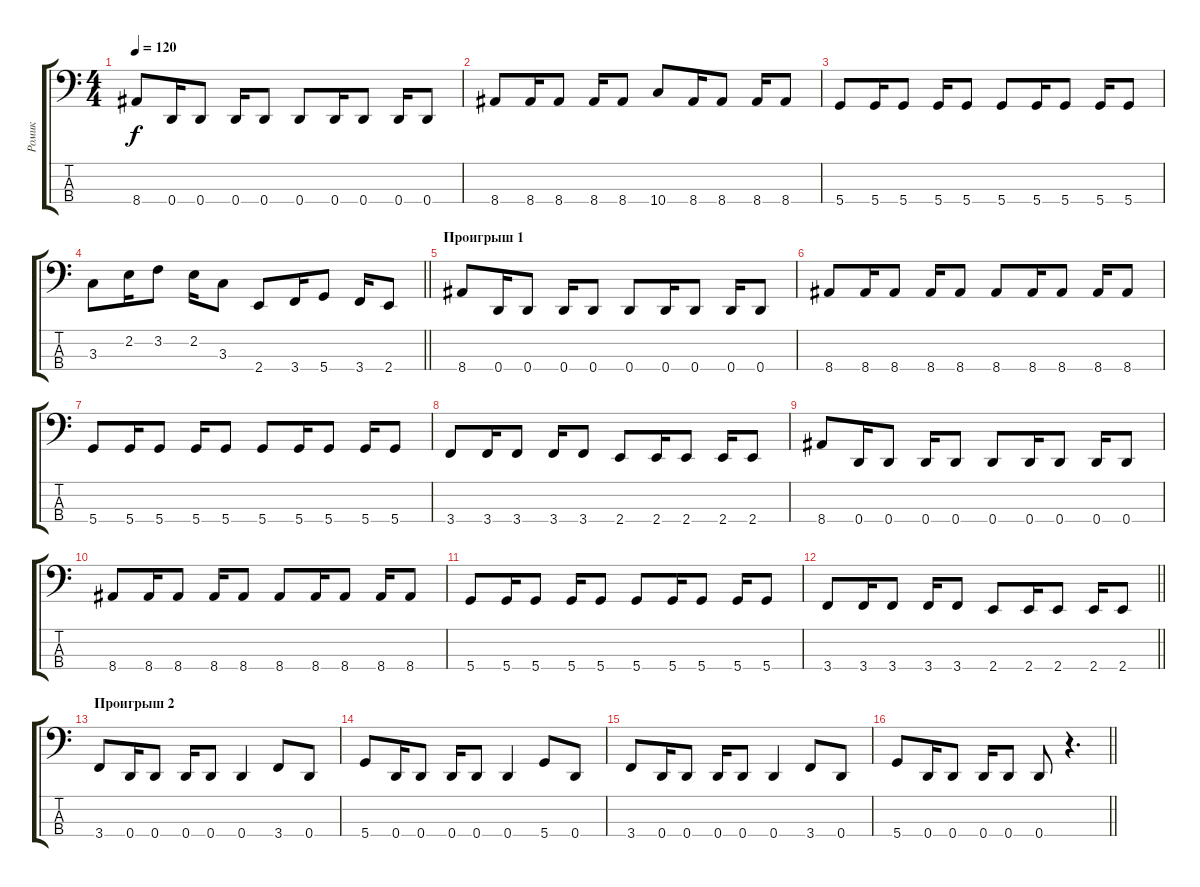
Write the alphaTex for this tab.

\track ("Ромик" "Ромик") {instrument electricbassfinger}
\staff {score tabs}
\tuning (G2 D2 A1 D1) {hide}
\ts (4 4)
\tempo 120
\clef f4
\ks c
8.4.8{dy f} 0.4.16 0.4.8 0.4.16 0.4.8 0.4.8 0.4.16 0.4.8 0.4.16 0.4.8 |
8.4.8 8.4.16 8.4.8 8.4.16 8.4.8 10.4.8 8.4.16 8.4.8 8.4.16 8.4.8 |
5.4.8 5.4.16 5.4.8 5.4.16 5.4.8 5.4.8 5.4.16 5.4.8 5.4.16 5.4.8 |
\barLineRight lightlight
3.3.8 2.2.16 3.2.8 2.2.16 3.3.8 2.4.8 3.4.16 5.4.8 3.4.16 2.4.8 |
\section ("" "Проигрыш 1")
8.4.8 0.4.16 0.4.8 0.4.16 0.4.8 0.4.8 0.4.16 0.4.8 0.4.16 0.4.8 |
8.4.8 8.4.16 8.4.8 8.4.16 8.4.8 8.4.8 8.4.16 8.4.8 8.4.16 8.4.8 |
5.4.8 5.4.16 5.4.8 5.4.16 5.4.8 5.4.8 5.4.16 5.4.8 5.4.16 5.4.8 |
3.4.8 3.4.16 3.4.8 3.4.16 3.4.8 2.4.8 2.4.16 2.4.8 2.4.16 2.4.8 |
8.4.8 0.4.16 0.4.8 0.4.16 0.4.8 0.4.8 0.4.16 0.4.8 0.4.16 0.4.8 |
8.4.8 8.4.16 8.4.8 8.4.16 8.4.8 8.4.8 8.4.16 8.4.8 8.4.16 8.4.8 |
5.4.8 5.4.16 5.4.8 5.4.16 5.4.8 5.4.8 5.4.16 5.4.8 5.4.16 5.4.8 |
\barLineRight lightlight
3.4.8 3.4.16 3.4.8 3.4.16 3.4.8 2.4.8 2.4.16 2.4.8 2.4.16 2.4.8 |
\section ("" "Проигрыш 2")
3.4.8 0.4.16 0.4.8 0.4.16 0.4.8 0.4.4 3.4.8 0.4.8 |
5.4.8 0.4.16 0.4.8 0.4.16 0.4.8 0.4.4 5.4.8 0.4.8 |
3.4.8 0.4.16 0.4.8 0.4.16 0.4.8 0.4.4 3.4.8 0.4.8 |
\barLineRight lightlight
5.4.8 0.4.16 0.4.8 0.4.16 0.4.8 0.4.8 r.4{d}
